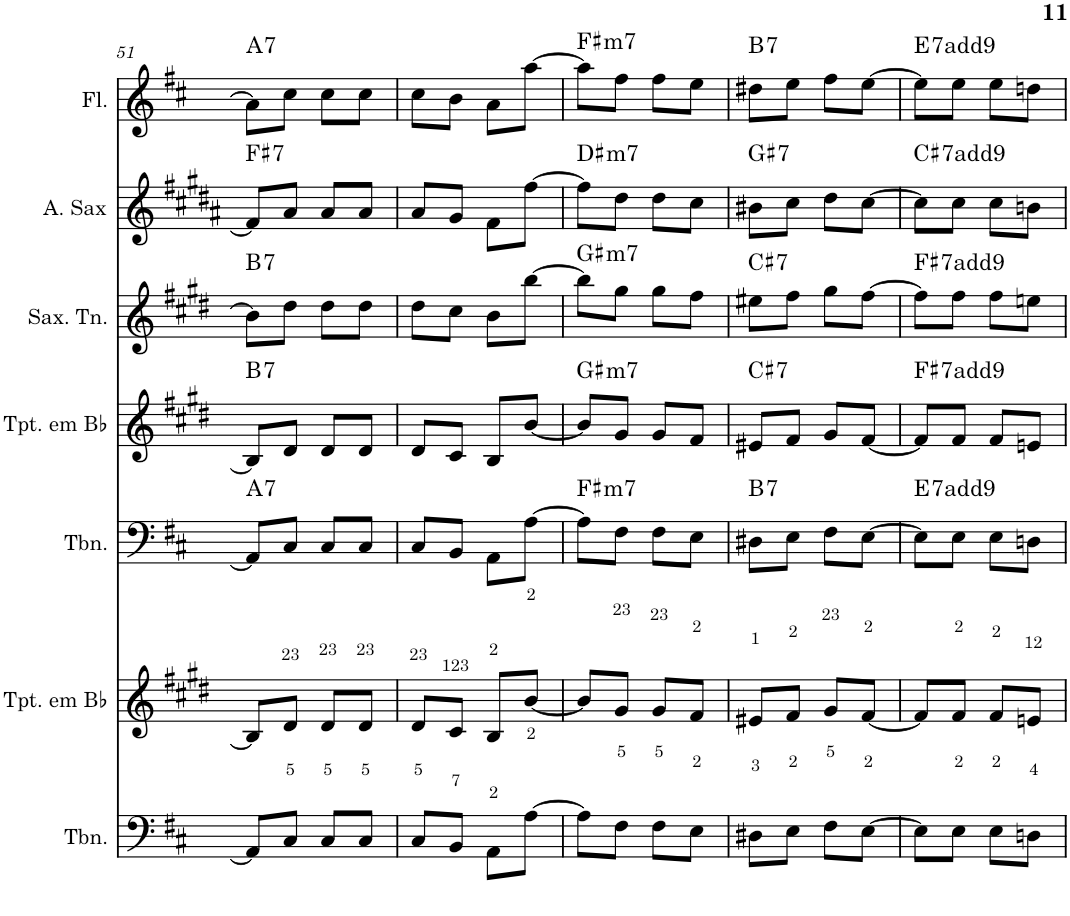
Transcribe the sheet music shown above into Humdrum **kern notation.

**kern	**kern	**kern	**harte	**kern	**harte	**kern	**harte	**kern	**harte	**kern	**harte
*part7	*part6	*part5	*part5	*part4	*part4	*part3	*part3	*part2	*part2	*part1	*part1
*staff7	*staff6	*staff5	*	*staff4	*	*staff3	*	*staff2	*	*staff1	*
*I"Trombone	*I"Trompete em Bb	*I"Trombone	*	*I"Trompete em Bb	*	*I"Saxofone Tenor	*	*I"Saxofone Alto	*	*I"Flauta Transversal	*
*I'Tbn.	*I'Tpt. em Bb	*I'Tbn.	*	*I'Tpt. em Bb	*	*I'Sax. Tn.	*	*	*	*I'Fl.	*
!!LO:PB:g=z
*clefF4	*clefG2	*clefF4	*	*clefG2	*	*clefG2	*	*clefG2	*	*clefG2	*
*	*Trd1c2	*	*	*Trd1c2	*	*Trd8c14	*	*Trd5c9	*	*	*
*k[f#c#]	*k[f#c#g#d#]	*k[f#c#]	*	*k[f#c#g#d#]	*	*k[f#c#g#d#]	*	*k[f#c#g#d#a#]	*	*k[f#c#]	*
*D:	*E:	*D:	*	*E:	*	*E:	*	*B:	*	*D:	*
*M2/4	*M2/4	*M2/4	*	*M2/4	*	*M2/4	*	*M2/4	*	*M2/4	*
=51	=51	=51	=51	=51	=51	=51	=51	=51	=51	=51	=51
!	!	!	!LO:H:kt=7	!	!LO:H:kt=7	!	!LO:H:kt=7	!	!LO:H:kt=7	!	!LO:H:kt=7
8AA/L]	8B/L]	8AA/L]	A:7	8B/L]	B:7	8b\L]	B:7	8f#/L]	F#:7	8a\L]	A:7
8C#/J	8d#/J	8C#/J	.	8d#/J	.	8dd#\J	.	8a#/J	.	8cc#\J	.
8C#/L	8d#/L	8C#/L	.	8d#/L	.	8dd#\L	.	8a#/L	.	8cc#\L	.
8C#/J	8d#/J	8C#/J	.	8d#/J	.	8dd#\J	.	8a#/J	.	8cc#\J	.
=52	=52	=52	=52	=52	=52	=52	=52	=52	=52	=52	=52
8C#/L	8d#/L	8C#/L	.	8d#/L	.	8dd#\L	.	8a#/L	.	8cc#\L	.
8BB/J	8c#/J	8BB/J	.	8c#/J	.	8cc#\J	.	8g#/J	.	8b\J	.
8AA\L	8B/L	8AA\L	.	8B/L	.	8b\L	.	8f#\L	.	8a\L	.
[8A\J	[8b/J	[8A\J	.	[8b/J	.	[8bb\J	.	[8ff#\J	.	[8aa\J	.
=53	=53	=53	=53	=53	=53	=53	=53	=53	=53	=53	=53
!	!	!	!LO:H:kt=m7	!	!LO:H:kt=m7	!	!LO:H:kt=m7	!	!LO:H:kt=m7	!	!LO:H:kt=m7
8A\L]	8b/L]	8A\L]	F#:min7	8b/L]	G#:min7	8bb\L]	G#:min7	8ff#\L]	D#:min7	8aa\L]	F#:min7
8F#\J	8g#/J	8F#\J	.	8g#/J	.	8gg#\J	.	8dd#\J	.	8ff#\J	.
8F#\L	8g#/L	8F#\L	.	8g#/L	.	8gg#\L	.	8dd#\L	.	8ff#\L	.
8E\J	8f#/J	8E\J	.	8f#/J	.	8ff#\J	.	8cc#\J	.	8ee\J	.
=54	=54	=54	=54	=54	=54	=54	=54	=54	=54	=54	=54
!	!	!	!LO:H:kt=7	!	!LO:H:kt=7	!	!LO:H:kt=7	!	!LO:H:kt=7	!	!LO:H:kt=7
8D#X\L	8e#X/L	8D#X\L	B:7	8e#X/L	C#:7	8ee#X\L	C#:7	8b#X\L	G#:7	8dd#X\L	B:7
8E\J	8f#/J	8E\J	.	8f#/J	.	8ff#\J	.	8cc#\J	.	8ee\J	.
8F#\L	8g#/L	8F#\L	.	8g#/L	.	8gg#\L	.	8dd#\L	.	8ff#\L	.
[8E\J	[8f#/J	[8E\J	.	[8f#/J	.	[8ff#\J	.	[8cc#\J	.	[8ee\J	.
=55	=55	=55	=55	=55	=55	=55	=55	=55	=55	=55	=55
!	!	!	!LO:H:kt=7	!	!LO:H:kt=7	!	!LO:H:kt=7	!	!LO:H:kt=7	!	!LO:H:kt=7
8E\L]	8f#/L]	8E\L]	E:7(9)	8f#/L]	F#:7(9)	8ff#\L]	F#:7(9)	8cc#\L]	C#:7(9)	8ee\L]	E:7(9)
8E\J	8f#/J	8E\J	.	8f#/J	.	8ff#\J	.	8cc#\J	.	8ee\J	.
8E\L	8f#/L	8E\L	.	8f#/L	.	8ff#\L	.	8cc#\L	.	8ee\L	.
8Dn\J	8en/J	8Dn\J	.	8en/J	.	8een\J	.	8bn\J	.	8ddn\J	.
=	=	=	=	=	=	=	=	=	=	=	=
*-	*-	*-	*-	*-	*-	*-	*-	*-	*-	*-	*-
